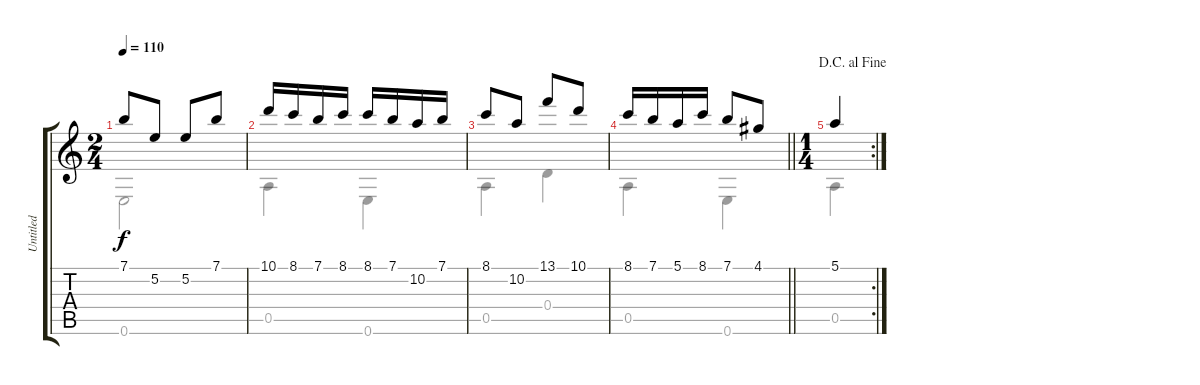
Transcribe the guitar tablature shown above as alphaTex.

\track ("Untitled" "Untitled") {instrument acousticguitarnylon}
\staff {score tabs}
\tuning (E4 B3 G3 D3 A2 E2) {hide}
\voice
\ts (2 4)
\tempo 110
\clef g2
\ks c
7.1.8{dy f} 5.2.8 5.2.8 7.1.8 |
10.1.16 8.1.16 7.1.16 8.1.16 8.1.16 7.1.16 10.2.16 7.1.16 |
8.1.8 10.2.8 13.1.8 10.1.8 |
\barLineRight lightlight
8.1.16 7.1.16 5.1.16 8.1.16 7.1.8 4.1.8 |
\rc 2
\ts (1 4)
\jump dacapoalfine
5.1.4
\voice
\clef g2
\ottava regular
\simile none
\ks c
0.6.2{dy f} |
0.5.4 0.6.4 |
0.5.4 0.4.4 |
\barLineRight lightlight
0.5.4 0.6.4 |
0.5.4
